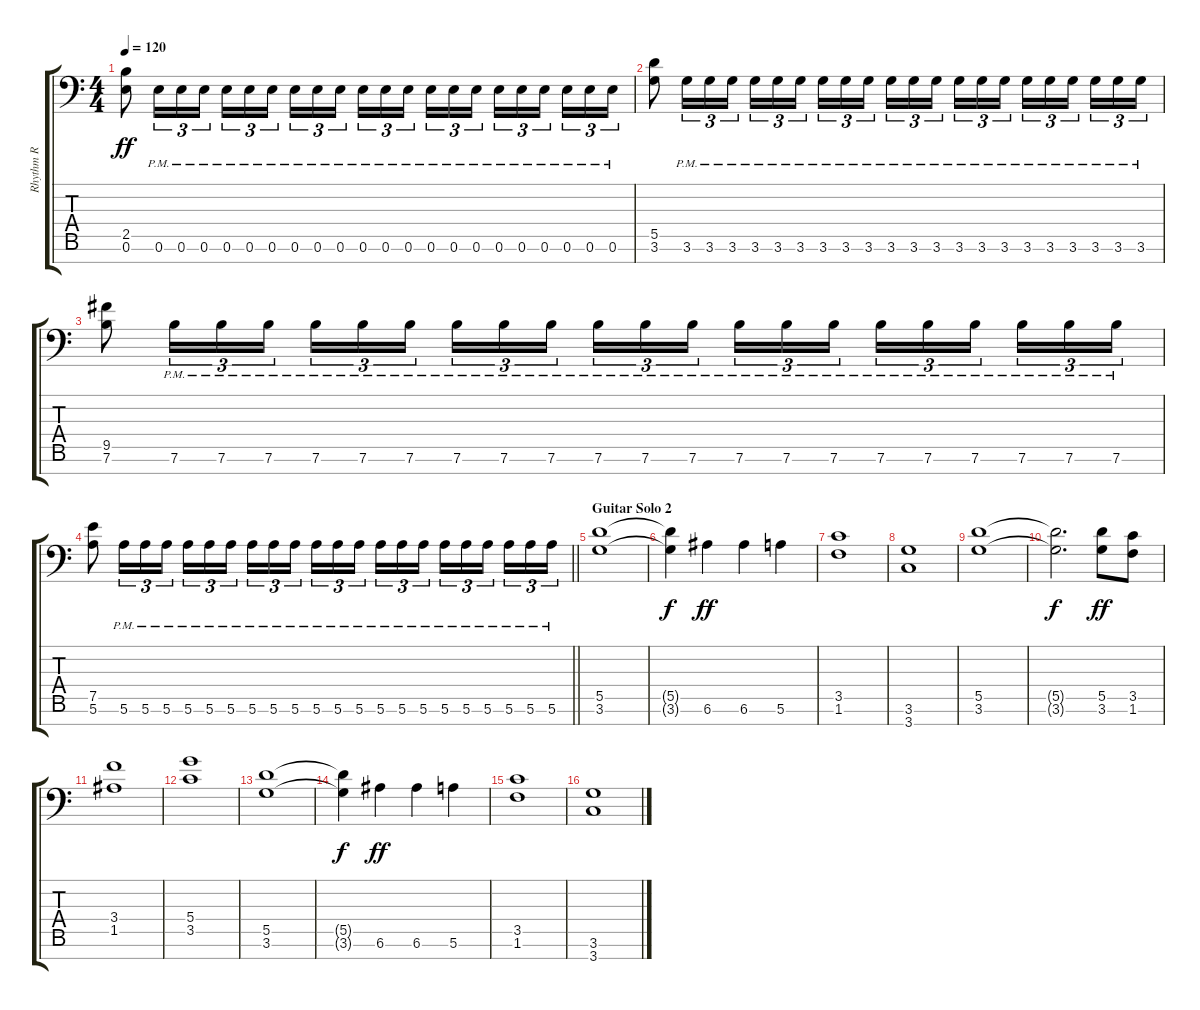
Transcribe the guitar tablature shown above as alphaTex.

\track ("Rhythm R" "Rhythm R") {instrument overdrivenguitar}
\staff {score tabs}
\tuning (E4 B3 G3 D3 A2 E2 A1) {hide}
\ts (4 4)
\tempo 120
\clef f4
\ks c
(2.5 0.6).8{dy ff} 0.6{pm}.16{tu (3 2)} 0.6{pm}.16{tu (3 2)} 0.6{pm}.16{tu (3 2)} 0.6{pm}.16{tu (3 2)} 0.6{pm}.16{tu (3 2)} 0.6{pm}.16{tu (3 2) beam splitsecondary} 0.6{pm}.16{tu (3 2)} 0.6{pm}.16{tu (3 2)} 0.6{pm}.16{tu (3 2)} 0.6{pm}.16{tu (3 2)} 0.6{pm}.16{tu (3 2)} 0.6{pm}.16{tu (3 2) beam splitsecondary} 0.6{pm}.16{tu (3 2)} 0.6{pm}.16{tu (3 2)} 0.6{pm}.16{tu (3 2)} 0.6{pm}.16{tu (3 2)} 0.6{pm}.16{tu (3 2)} 0.6{pm}.16{tu (3 2) beam splitsecondary} 0.6{pm}.16{tu (3 2)} 0.6{pm}.16{tu (3 2)} 0.6{pm}.16{tu (3 2)} |
(5.5 3.6).8 3.6{pm}.16{tu (3 2)} 3.6{pm}.16{tu (3 2)} 3.6{pm}.16{tu (3 2)} 3.6{pm}.16{tu (3 2)} 3.6{pm}.16{tu (3 2)} 3.6{pm}.16{tu (3 2) beam splitsecondary} 3.6{pm}.16{tu (3 2)} 3.6{pm}.16{tu (3 2)} 3.6{pm}.16{tu (3 2)} 3.6{pm}.16{tu (3 2)} 3.6{pm}.16{tu (3 2)} 3.6{pm}.16{tu (3 2) beam splitsecondary} 3.6{pm}.16{tu (3 2)} 3.6{pm}.16{tu (3 2)} 3.6{pm}.16{tu (3 2)} 3.6{pm}.16{tu (3 2)} 3.6{pm}.16{tu (3 2)} 3.6{pm}.16{tu (3 2) beam splitsecondary} 3.6{pm}.16{tu (3 2)} 3.6{pm}.16{tu (3 2)} 3.6{pm}.16{tu (3 2)} |
(9.5 7.6).8 7.6{pm}.16{tu (3 2)} 7.6{pm}.16{tu (3 2)} 7.6{pm}.16{tu (3 2)} 7.6{pm}.16{tu (3 2)} 7.6{pm}.16{tu (3 2)} 7.6{pm}.16{tu (3 2) beam splitsecondary} 7.6{pm}.16{tu (3 2)} 7.6{pm}.16{tu (3 2)} 7.6{pm}.16{tu (3 2)} 7.6{pm}.16{tu (3 2)} 7.6{pm}.16{tu (3 2)} 7.6{pm}.16{tu (3 2) beam splitsecondary} 7.6{pm}.16{tu (3 2)} 7.6{pm}.16{tu (3 2)} 7.6{pm}.16{tu (3 2)} 7.6{pm}.16{tu (3 2)} 7.6{pm}.16{tu (3 2)} 7.6{pm}.16{tu (3 2) beam splitsecondary} 7.6{pm}.16{tu (3 2)} 7.6{pm}.16{tu (3 2)} 7.6{pm}.16{tu (3 2)} |
\barLineRight lightlight
(7.5 5.6).8 5.6{pm}.16{tu (3 2)} 5.6{pm}.16{tu (3 2)} 5.6{pm}.16{tu (3 2)} 5.6{pm}.16{tu (3 2)} 5.6{pm}.16{tu (3 2)} 5.6{pm}.16{tu (3 2) beam splitsecondary} 5.6{pm}.16{tu (3 2)} 5.6{pm}.16{tu (3 2)} 5.6{pm}.16{tu (3 2)} 5.6{pm}.16{tu (3 2)} 5.6{pm}.16{tu (3 2)} 5.6{pm}.16{tu (3 2) beam splitsecondary} 5.6{pm}.16{tu (3 2)} 5.6{pm}.16{tu (3 2)} 5.6{pm}.16{tu (3 2)} 5.6{pm}.16{tu (3 2)} 5.6{pm}.16{tu (3 2)} 5.6{pm}.16{tu (3 2) beam splitsecondary} 5.6{pm}.16{tu (3 2)} 5.6{pm}.16{tu (3 2)} 5.6{pm}.16{tu (3 2)} |
\section ("" "Guitar Solo 2")
(5.5 3.6).1 |
(5.5{t} 3.6{t}).4{dy f} 6.6.4{dy ff} 6.6.4 5.6.4 |
(3.5 1.6).1 |
(3.6 3.7).1 |
(5.5 3.6).1 |
(5.5{t} 3.6{t}).2{d dy f} (5.5 3.6).8{dy ff} (3.5 1.6).8 |
(3.4 1.5).1 |
(5.4 3.5).1 |
(5.5 3.6).1 |
(5.5{t} 3.6{t}).4{dy f} 6.6.4{dy ff} 6.6.4 5.6.4 |
(3.5 1.6).1 |
(3.6 3.7).1
